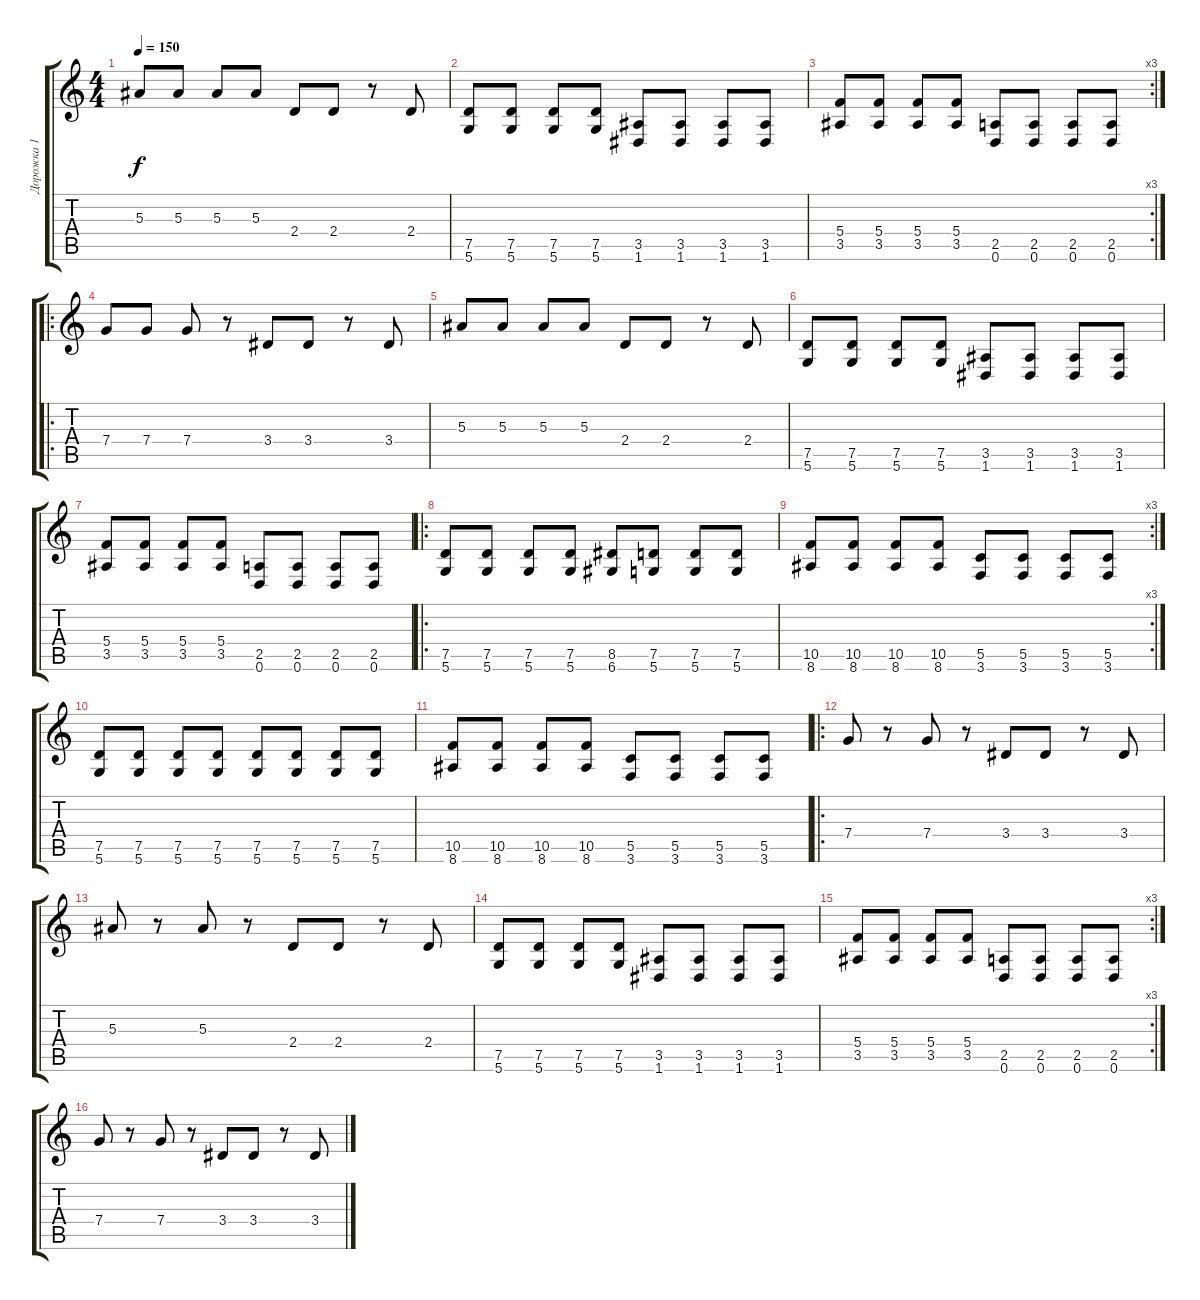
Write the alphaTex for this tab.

\track ("Дорожка 1" "Дорожка 1") {instrument distortionguitar}
\staff {score tabs}
\tuning (D4 A3 F3 C3 G2 D2) {hide}
\ts (4 4)
\tempo 150
\clef g2
\ks c
5.3.8{dy f} 5.3.8 5.3.8 5.3.8 2.4.8 2.4.8 r.8 2.4.8 |
(7.5 5.6).8 (7.5 5.6).8 (7.5 5.6).8 (7.5 5.6).8 (3.5 1.6).8 (3.5 1.6).8 (3.5 1.6).8 (3.5 1.6).8 |
\rc 3
(5.4 3.5).8 (5.4 3.5).8 (5.4 3.5).8 (5.4 3.5).8 (2.5 0.6).8 (2.5 0.6).8 (2.5 0.6).8 (2.5 0.6).8 |
\ro
7.4.8{volume 16} 7.4.8 7.4.8 r.8 3.4.8 3.4.8 r.8 3.4.8 |
5.3.8 5.3.8 5.3.8 5.3.8 2.4.8 2.4.8 r.8 2.4.8 |
(7.5 5.6).8 (7.5 5.6).8 (7.5 5.6).8 (7.5 5.6).8 (3.5 1.6).8 (3.5 1.6).8 (3.5 1.6).8 (3.5 1.6).8 |
(5.4 3.5).8 (5.4 3.5).8 (5.4 3.5).8 (5.4 3.5).8 (2.5 0.6).8 (2.5 0.6).8 (2.5 0.6).8 (2.5 0.6).8 |
\ro
(7.5 5.6).8 (7.5 5.6).8 (7.5 5.6).8 (7.5 5.6).8 (8.5 6.6).8 (7.5 5.6).8 (7.5 5.6).8 (7.5 5.6).8 |
\rc 3
(10.5 8.6).8 (10.5 8.6).8 (10.5 8.6).8 (10.5 8.6).8 (5.5 3.6).8 (5.5 3.6).8 (5.5 3.6).8 (5.5 3.6).8 |
(7.5 5.6).8 (7.5 5.6).8 (7.5 5.6).8 (7.5 5.6).8 (7.5 5.6).8 (7.5 5.6).8 (7.5 5.6).8 (7.5 5.6).8 |
(10.5 8.6).8 (10.5 8.6).8 (10.5 8.6).8 (10.5 8.6).8 (5.5 3.6).8 (5.5 3.6).8 (5.5 3.6).8 (5.5 3.6).8 |
\ro
7.4.8{volume 16} r.8 7.4.8 r.8 3.4.8 3.4.8 r.8 3.4.8 |
5.3.8 r.8 5.3.8 r.8 2.4.8 2.4.8 r.8 2.4.8 |
(7.5 5.6).8 (7.5 5.6).8 (7.5 5.6).8 (7.5 5.6).8 (3.5 1.6).8 (3.5 1.6).8 (3.5 1.6).8 (3.5 1.6).8 |
\rc 3
(5.4 3.5).8 (5.4 3.5).8 (5.4 3.5).8 (5.4 3.5).8 (2.5 0.6).8 (2.5 0.6).8 (2.5 0.6).8 (2.5 0.6).8 |
7.4.8{volume 16} r.8 7.4.8 r.8 3.4.8 3.4.8 r.8 3.4.8
